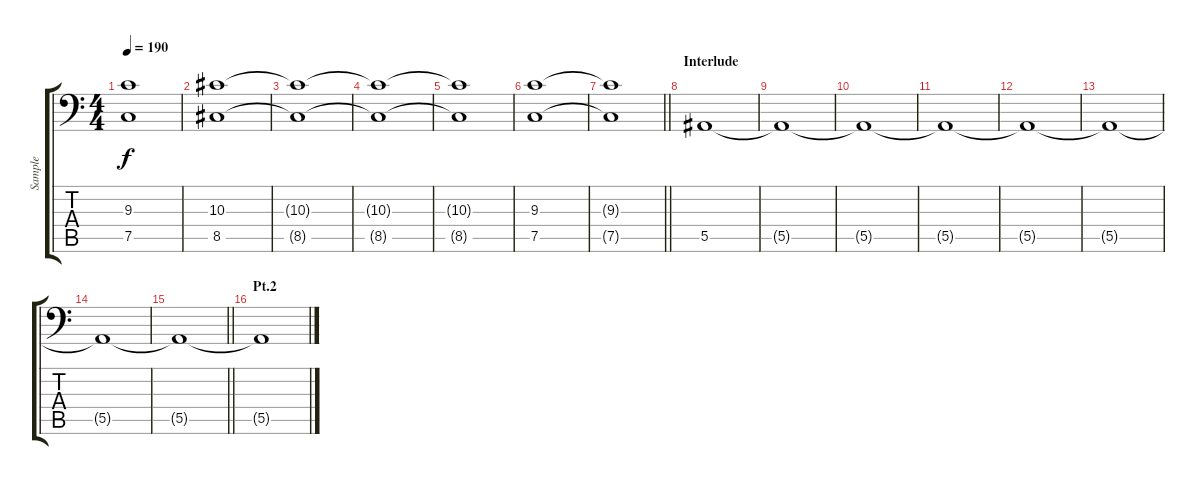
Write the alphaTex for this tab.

\track ("Sample" "Sample") {instrument pad2warm}
\staff {score tabs}
\tuning (C4 G3 Eb3 Bb2 F2 Bb1) {hide}
\ts (4 4)
\tempo 190
\clef f4
\ks c
(9.3 7.5).1{dy f} |
(10.3 8.5).1 |
(10.3{t} 8.5{t}).1 |
(10.3{t} 8.5{t}).1 |
(10.3{t} 8.5{t}).1 |
(9.3 7.5).1 |
\barLineRight lightlight
(9.3{t} 7.5{t}).1 |
\section ("" "Interlude")
5.5.1 |
5.5{t}.1 |
5.5{t}.1 |
5.5{t}.1 |
5.5{t}.1 |
5.5{t}.1 |
5.5{t}.1 |
\barLineRight lightlight
5.5{t}.1 |
\section ("" "Pt.2")
5.5{t}.1
